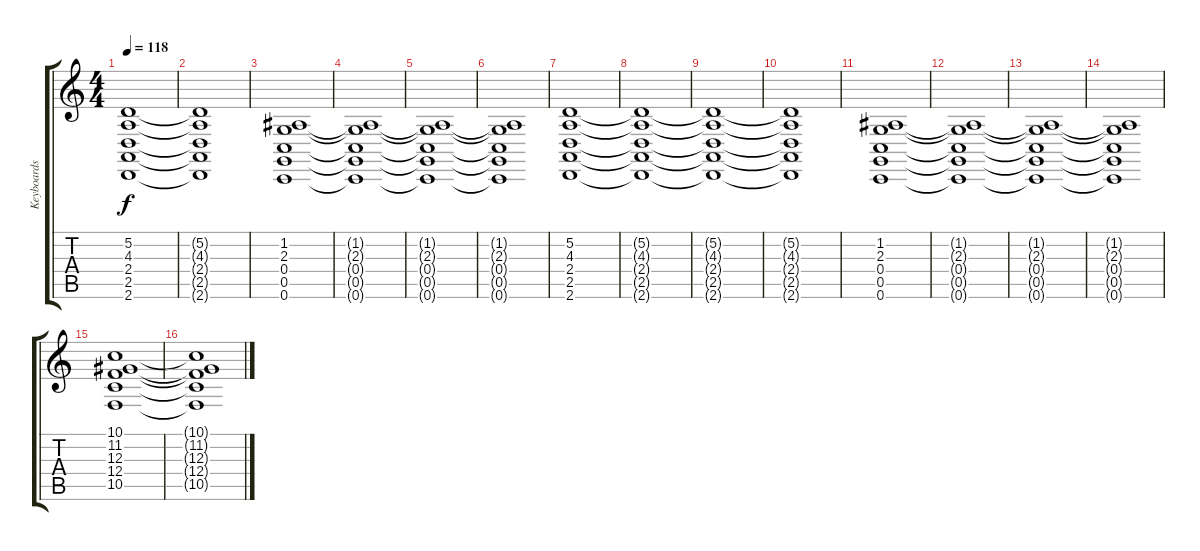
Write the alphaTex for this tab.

\track ("Keyboards" "Keyboards") {instrument pad2warm}
\staff {score tabs}
\tuning (D4 A3 F3 C3 G2 C2) {hide}
\ts (4 4)
\tempo 118
\clef g2
\ks c
(5.2{t} 4.3{t} 2.4{t} 2.5{t} 2.6{t}).1{dy f} |
(5.2{t} 4.3{t} 2.4{t} 2.5{t} 2.6{t}).1 |
(1.2 2.3 0.4 0.5 0.6).1 |
(1.2{t} 2.3{t} 0.4{t} 0.5{t} 0.6{t}).1 |
(1.2{t} 2.3{t} 0.4{t} 0.5{t} 0.6{t}).1 |
(1.2{t} 2.3{t} 0.4{t} 0.5{t} 0.6{t}).1 |
(5.2 4.3 2.4 2.5 2.6).1 |
(5.2{t} 4.3{t} 2.4{t} 2.5{t} 2.6{t}).1 |
(5.2{t} 4.3{t} 2.4{t} 2.5{t} 2.6{t}).1 |
(5.2{t} 4.3{t} 2.4{t} 2.5{t} 2.6{t}).1 |
(1.2 2.3 0.4 0.5 0.6).1 |
(1.2{t} 2.3{t} 0.4{t} 0.5{t} 0.6{t}).1 |
(1.2{t} 2.3{t} 0.4{t} 0.5{t} 0.6{t}).1 |
(1.2{t} 2.3{t} 0.4{t} 0.5{t} 0.6{t}).1 |
(10.1 11.2 12.3 12.4 10.5).1{volume 12 balance 8 instrument stringensemble2} |
(10.1{t} 11.2{t} 12.3{t} 12.4{t} 10.5{t}).1
